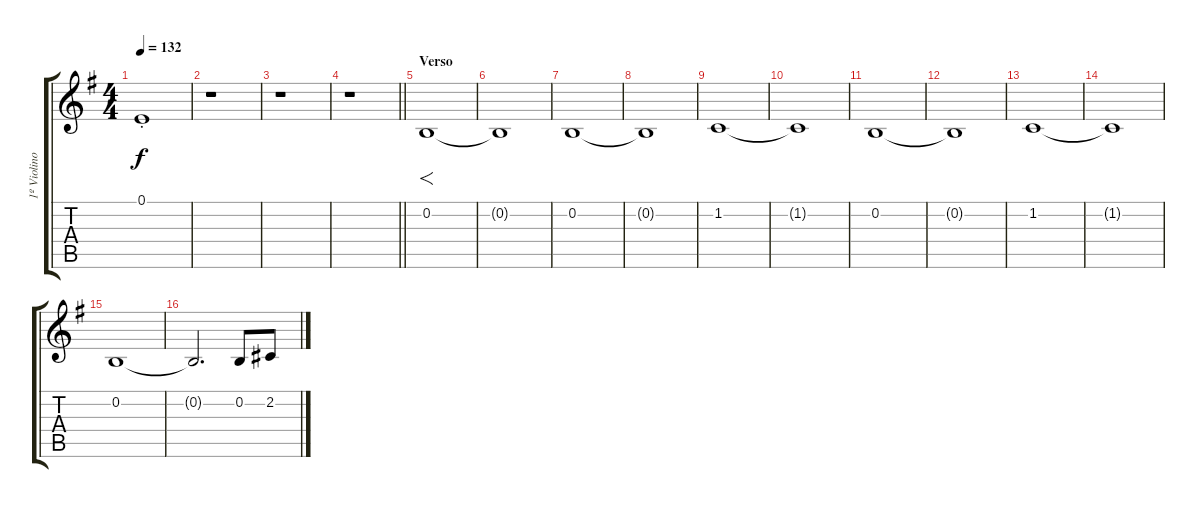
\track ("1º Violino" "1º Violino") {instrument violin}
\staff {score tabs}
\tuning (E4 B3 G3 D3 A2 E2) {hide}
\ts (4 4)
\tempo 132
\clef g2
\ks eminor
0.1{st}.1{dy f} |
r.1 |
r.1 |
\barLineRight lightlight
r.1 |
\section ("" "Verso")
0.2.1{f volume 9} |
0.2{t}.1 |
0.2.1 |
0.2{t}.1 |
1.2.1 |
1.2{t}.1 |
0.2.1 |
0.2{t}.1 |
1.2.1 |
1.2{t}.1 |
0.2.1 |
0.2{t}.2{d} 0.2.8 2.2.8
